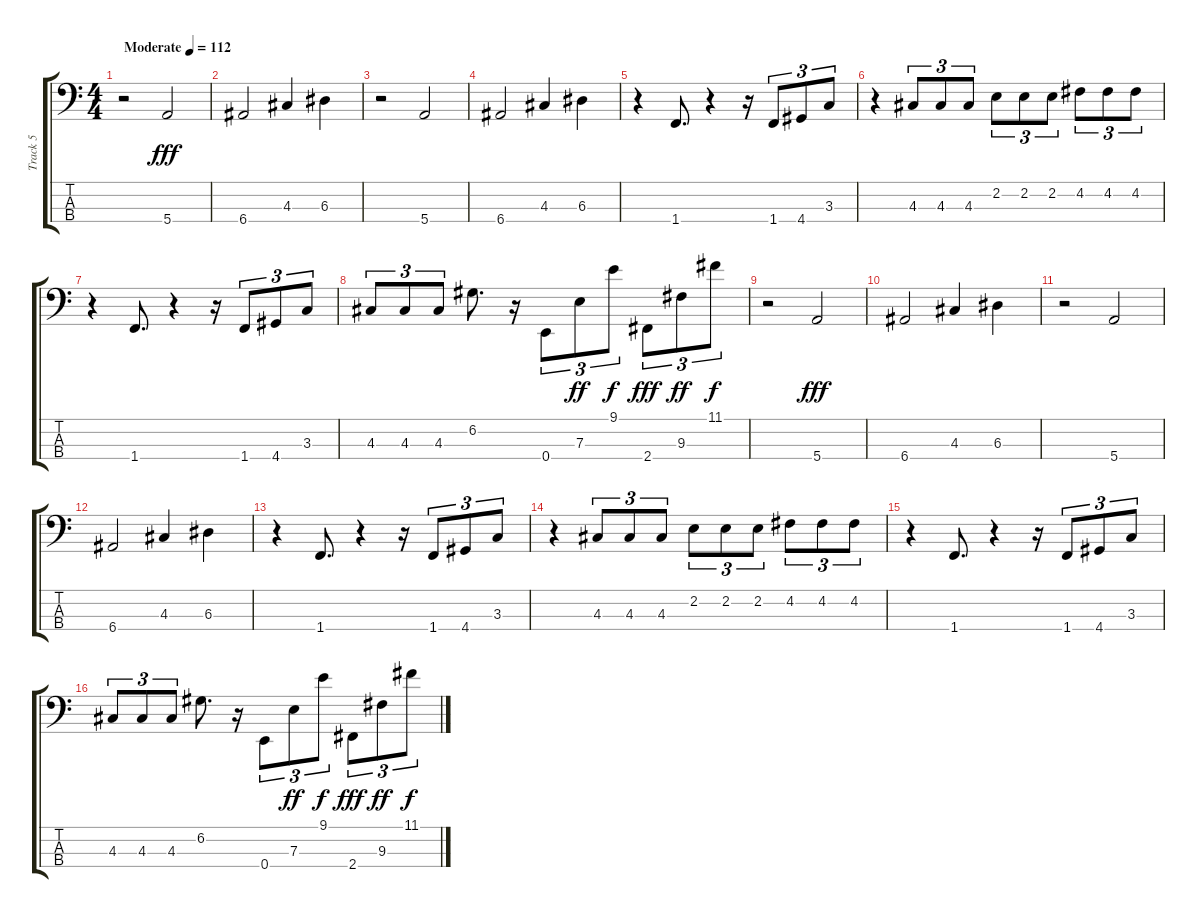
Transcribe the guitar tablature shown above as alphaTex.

\track ("Track 5" "Track 5") {instrument fretlessbass}
\staff {score tabs}
\tuning (G2 D2 A1 E1) {hide}
\ts (4 4)
\tempo (112 "Moderate")
\clef f4
\ks c
r.2{dy fff instrument fretlessbass} 5.4.2 |
6.4.2 4.3.4 6.3.4 |
r.2 5.4.2 |
6.4.2 4.3.4 6.3.4 |
r.4 1.4.8{d} r.4 r.16 1.4.8{tu (3 2)} 4.4.8{tu (3 2)} 3.3.8{tu (3 2)} |
r.4 4.3.8{tu (3 2)} 4.3.8{tu (3 2)} 4.3.8{tu (3 2)} 2.2.8{tu (3 2)} 2.2.8{tu (3 2)} 2.2.8{tu (3 2)} 4.2.8{tu (3 2)} 4.2.8{tu (3 2)} 4.2.8{tu (3 2)} |
r.4 1.4.8{d} r.4 r.16 1.4.8{tu (3 2)} 4.4.8{tu (3 2)} 3.3.8{tu (3 2)} |
4.3.8{tu (3 2)} 4.3.8{tu (3 2)} 4.3.8{tu (3 2)} 6.2.8{d} r.16 0.4.8{tu (3 2)} 7.3.8{tu (3 2) dy ff} 9.1.8{tu (3 2) dy f} 2.4.8{tu (3 2) dy fff} 9.3.8{tu (3 2) dy ff} 11.1.8{tu (3 2) dy f} |
r.2 5.4.2{dy fff} |
6.4.2 4.3.4 6.3.4 |
r.2 5.4.2 |
6.4.2 4.3.4 6.3.4 |
r.4 1.4.8{d} r.4 r.16 1.4.8{tu (3 2)} 4.4.8{tu (3 2)} 3.3.8{tu (3 2)} |
r.4 4.3.8{tu (3 2)} 4.3.8{tu (3 2)} 4.3.8{tu (3 2)} 2.2.8{tu (3 2)} 2.2.8{tu (3 2)} 2.2.8{tu (3 2)} 4.2.8{tu (3 2)} 4.2.8{tu (3 2)} 4.2.8{tu (3 2)} |
r.4 1.4.8{d} r.4 r.16 1.4.8{tu (3 2)} 4.4.8{tu (3 2)} 3.3.8{tu (3 2)} |
4.3.8{tu (3 2)} 4.3.8{tu (3 2)} 4.3.8{tu (3 2)} 6.2.8{d} r.16 0.4.8{tu (3 2)} 7.3.8{tu (3 2) dy ff} 9.1.8{tu (3 2) dy f} 2.4.8{tu (3 2) dy fff} 9.3.8{tu (3 2) dy ff} 11.1.8{tu (3 2) dy f}
